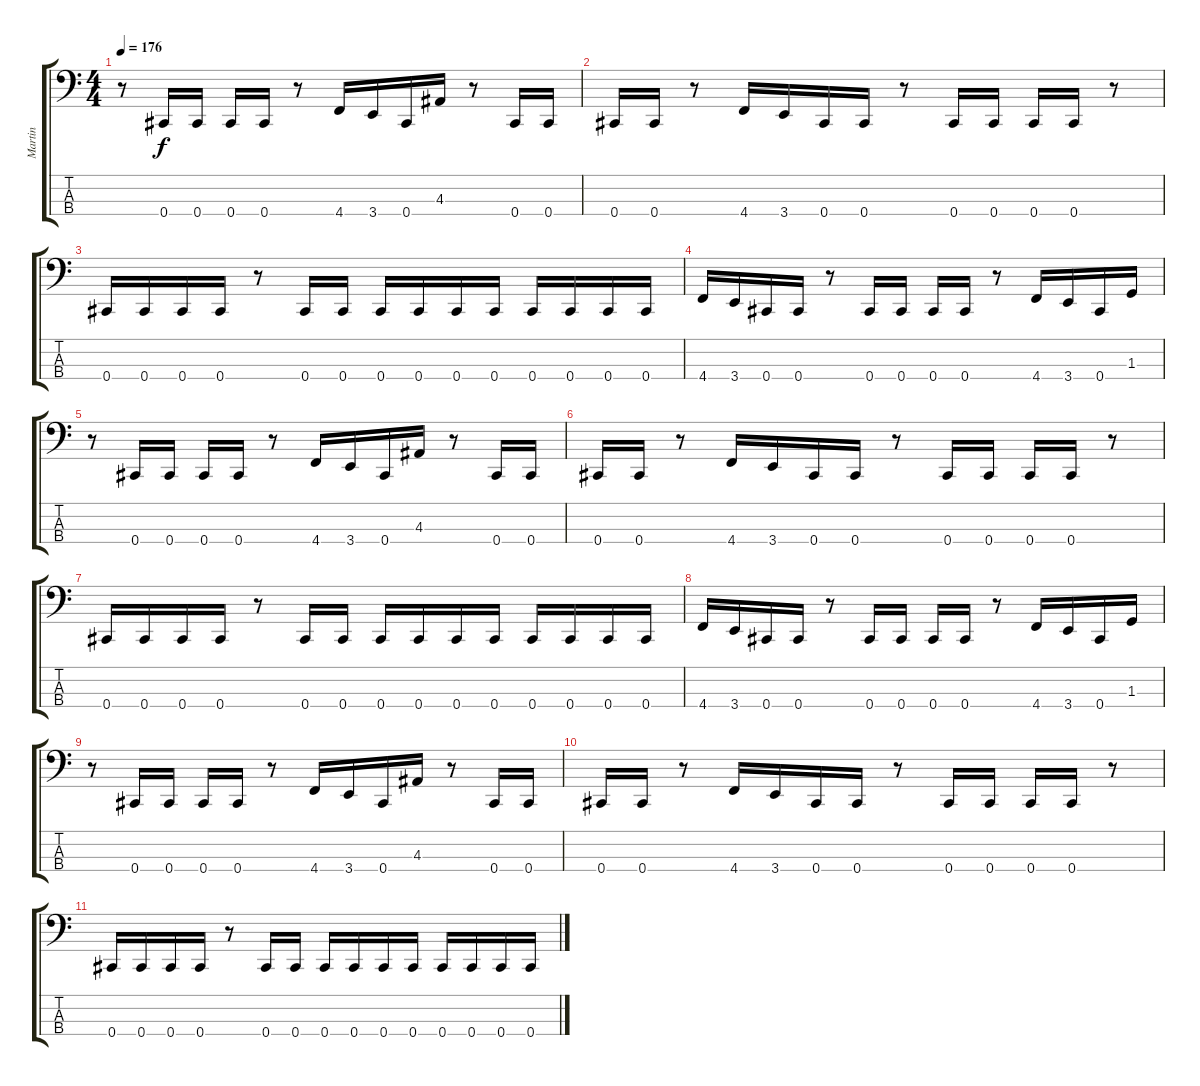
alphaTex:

\track ("Martin" "Martin") {instrument electricbassfinger}
\staff {score tabs}
\tuning (E2 B1 Gb1 Db1) {hide}
\ts (4 4)
\tempo 176
\clef f4
\ks c
r.8{dy f} 0.4.16 0.4.16 0.4.16 0.4.16 r.8 4.4.16 3.4.16 0.4.16 4.3.16 r.8 0.4.16 0.4.16 |
0.4.16 0.4.16 r.8 4.4.16 3.4.16 0.4.16 0.4.16 r.8 0.4.16 0.4.16 0.4.16 0.4.16 r.8 |
0.4.16 0.4.16 0.4.16 0.4.16 r.8 0.4.16 0.4.16 0.4.16 0.4.16 0.4.16 0.4.16 0.4.16 0.4.16 0.4.16 0.4.16 |
4.4.16 3.4.16 0.4.16 0.4.16 r.8 0.4.16 0.4.16 0.4.16 0.4.16 r.8 4.4.16 3.4.16 0.4.16 1.3.16 |
r.8 0.4.16 0.4.16 0.4.16 0.4.16 r.8 4.4.16 3.4.16 0.4.16 4.3.16 r.8 0.4.16 0.4.16 |
0.4.16 0.4.16 r.8 4.4.16 3.4.16 0.4.16 0.4.16 r.8 0.4.16 0.4.16 0.4.16 0.4.16 r.8 |
0.4.16 0.4.16 0.4.16 0.4.16 r.8 0.4.16 0.4.16 0.4.16 0.4.16 0.4.16 0.4.16 0.4.16 0.4.16 0.4.16 0.4.16 |
4.4.16 3.4.16 0.4.16 0.4.16 r.8 0.4.16 0.4.16 0.4.16 0.4.16 r.8 4.4.16 3.4.16 0.4.16 1.3.16 |
r.8 0.4.16 0.4.16 0.4.16 0.4.16 r.8 4.4.16 3.4.16 0.4.16 4.3.16 r.8 0.4.16 0.4.16 |
0.4.16 0.4.16 r.8 4.4.16 3.4.16 0.4.16 0.4.16 r.8 0.4.16 0.4.16 0.4.16 0.4.16 r.8 |
0.4.16 0.4.16 0.4.16 0.4.16 r.8 0.4.16 0.4.16 0.4.16 0.4.16 0.4.16 0.4.16 0.4.16 0.4.16 0.4.16 0.4.16
